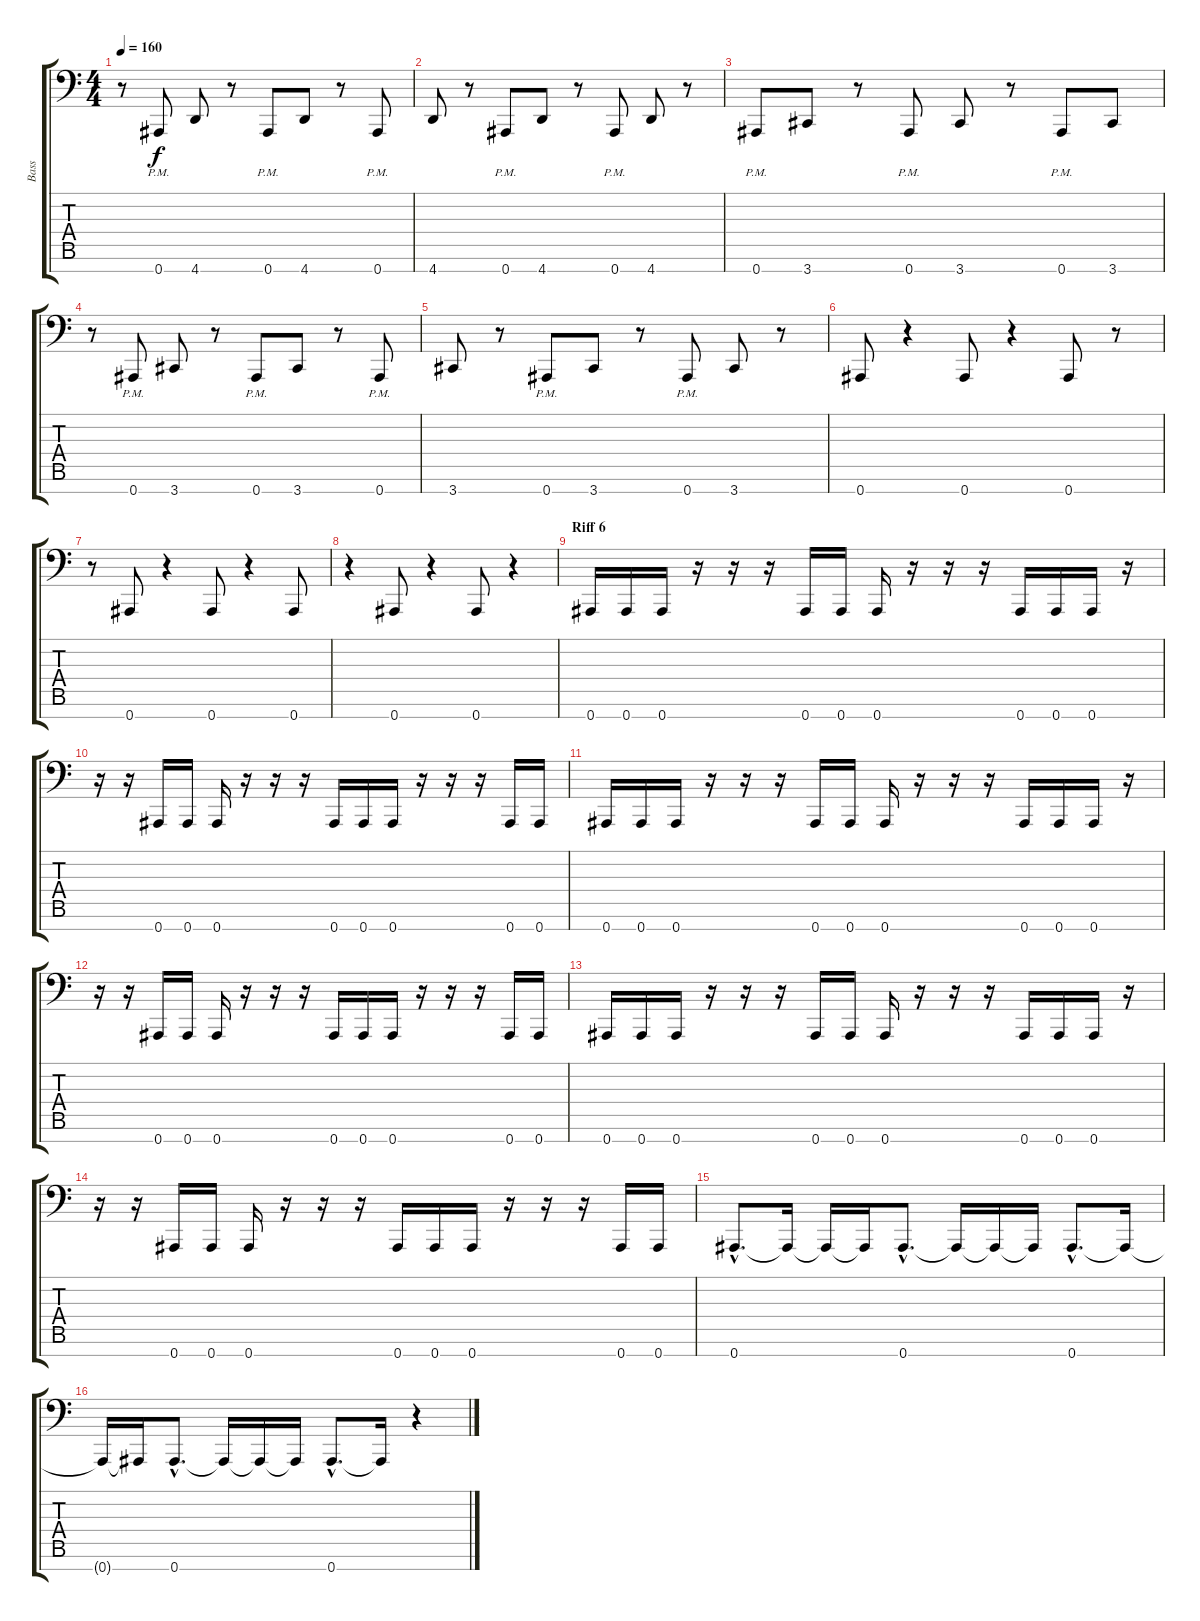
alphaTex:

\track ("Bass" "Bass") {instrument electricbassfinger}
\staff {score tabs}
\tuning (Eb3 Bb2 Gb2 Db2 Ab1 Eb1 Bb0) {hide}
\ts (4 4)
\tempo 160
\clef f4
\ks c
r.8{dy f} 0.7{pm}.8 4.7.8 r.8 0.7{pm}.8 4.7.8 r.8 0.7{pm}.8 |
4.7.8 r.8 0.7{pm}.8 4.7.8 r.8 0.7{pm}.8 4.7.8 r.8 |
0.7{pm}.8 3.7.8 r.8 0.7{pm}.8 3.7.8 r.8 0.7{pm}.8 3.7.8 |
r.8 0.7{pm}.8 3.7.8 r.8 0.7{pm}.8 3.7.8 r.8 0.7{pm}.8 |
3.7.8 r.8 0.7{pm}.8 3.7.8 r.8 0.7{pm}.8 3.7.8 r.8 |
0.7.8 r.4 0.7.8 r.4 0.7.8 r.8 |
r.8 0.7.8 r.4 0.7.8 r.4 0.7.8 |
r.4 0.7.8 r.4 0.7.8 r.4 |
\section ("" "Riff 6")
0.7.16 0.7.16 0.7.16 r.16 r.16 r.16 0.7.16 0.7.16 0.7.16 r.16 r.16 r.16 0.7.16 0.7.16 0.7.16 r.16 |
r.16 r.16 0.7.16 0.7.16 0.7.16 r.16 r.16 r.16 0.7.16 0.7.16 0.7.16 r.16 r.16 r.16 0.7.16 0.7.16 |
0.7.16 0.7.16 0.7.16 r.16 r.16 r.16 0.7.16 0.7.16 0.7.16 r.16 r.16 r.16 0.7.16 0.7.16 0.7.16 r.16 |
r.16 r.16 0.7.16 0.7.16 0.7.16 r.16 r.16 r.16 0.7.16 0.7.16 0.7.16 r.16 r.16 r.16 0.7.16 0.7.16 |
0.7.16 0.7.16 0.7.16 r.16 r.16 r.16 0.7.16 0.7.16 0.7.16 r.16 r.16 r.16 0.7.16 0.7.16 0.7.16 r.16 |
r.16 r.16 0.7.16 0.7.16 0.7.16 r.16 r.16 r.16 0.7.16 0.7.16 0.7.16 r.16 r.16 r.16 0.7.16 0.7.16 |
0.7{hac}.8{d} 0.7{t}.16 0.7{t}.16 0.7{t}.16 0.7{hac}.8{d} 0.7{t}.16 0.7{t}.16 0.7{t}.16 0.7{hac}.8{d} 0.7{t}.16 |
0.7{t}.16 0.7{t}.16 0.7{hac}.8{d} 0.7{t}.16 0.7{t}.16 0.7{t}.16 0.7{hac}.8{d} 0.7{t}.16 r.4
